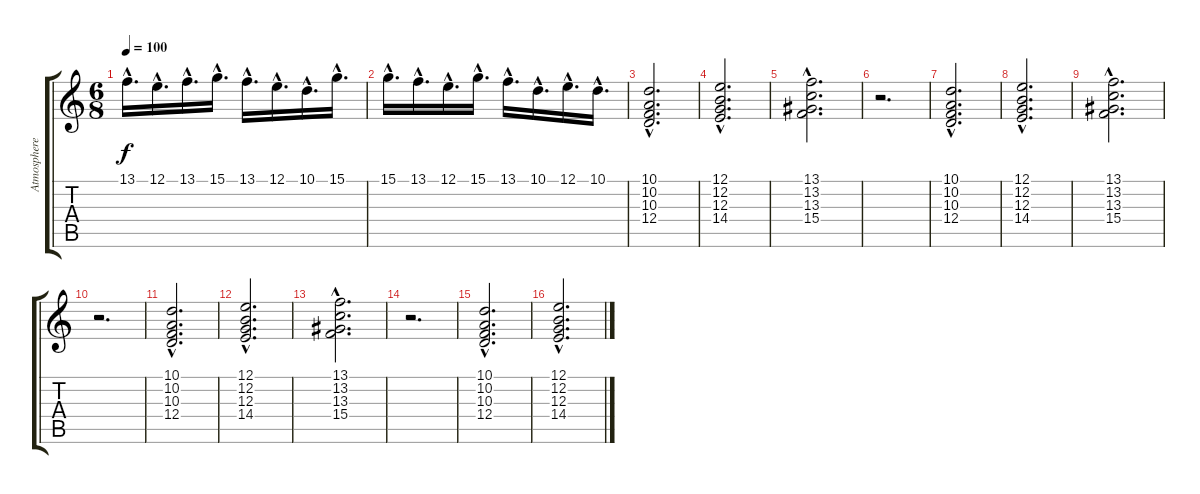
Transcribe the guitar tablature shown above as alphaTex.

\track ("Atmosphere Keys" "Atmosphere") {instrument fx4atmosphere}
\staff {score tabs}
\tuning (E4 B3 G3 D3 A2 E2) {hide}
\ts (6 8)
\tempo 100
\clef g2
\ks c
13.1{hac}.16{d dy f} 12.1{hac}.16{d} 13.1{hac}.16{d} 15.1{hac}.16{d} 13.1{hac}.16{d} 12.1{hac}.16{d} 10.1{hac}.16{d} 15.1{hac}.16{d} |
15.1{hac}.16{d} 13.1{hac}.16{d} 12.1{hac}.16{d} 15.1{hac}.16{d} 13.1{hac}.16{d} 10.1{hac}.16{d} 12.1{hac}.16{d} 10.1{hac}.16{d} |
(10.1{hac} 10.2{hac} 10.3{hac} 12.4{hac}).2{d} |
(12.1{hac} 12.2{hac} 12.3{hac} 14.4{hac}).2{d} |
(13.1{hac} 13.2{hac} 13.3{hac} 15.4{hac}).2{d} |
r.2{d} |
(10.1{hac} 10.2{hac} 10.3{hac} 12.4{hac}).2{d} |
(12.1{hac} 12.2{hac} 12.3{hac} 14.4{hac}).2{d} |
(13.1{hac} 13.2{hac} 13.3{hac} 15.4{hac}).2{d} |
r.2{d} |
(10.1{hac} 10.2{hac} 10.3{hac} 12.4{hac}).2{d} |
(12.1{hac} 12.2{hac} 12.3{hac} 14.4{hac}).2{d} |
(13.1{hac} 13.2{hac} 13.3{hac} 15.4{hac}).2{d} |
r.2{d} |
(10.1{hac} 10.2{hac} 10.3{hac} 12.4{hac}).2{d} |
(12.1{hac} 12.2{hac} 12.3{hac} 14.4{hac}).2{d}
